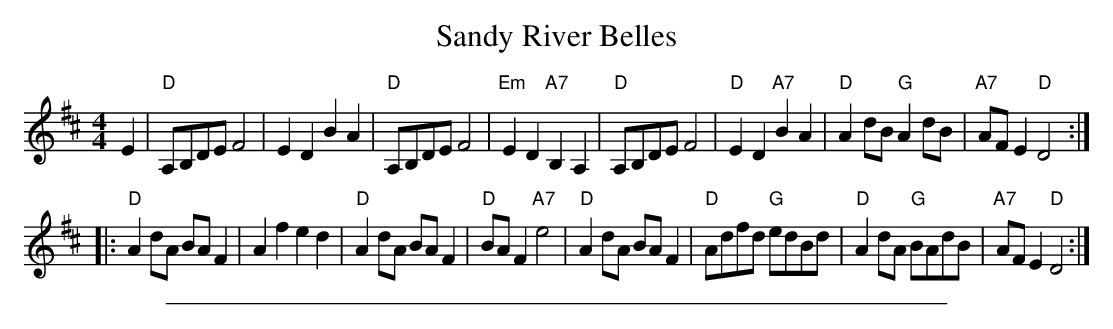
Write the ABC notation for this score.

X:1
T: Sandy River Belles
M:4/4
L:1/4
K:D
E |\
"D"A,/B,/D/E/ F2 |    ED     BA | "D"A,/B,/D/E/ F2    | "Em"ED   "A7"B,A, |\
"D"A,/B,/D/E/ F2 | "D"ED "A7"BA | "D"Ad/B/   "G"Ad/B/ | "A7"A/F/E "D"D2   :|
|:\
"D"Ad/A/ B/A/F |    Af          ed       | "D"Ad/A/    B/A/F    | "D"B/A/F "A7"e2 |\
"D"Ad/A/ B/A/F | "D"A/d/f/d/ "G"e/d/B/d/ | "D"Ad/A/ "G"B/A/d/B/ | "A7"A/F/E "D"D2 :|
